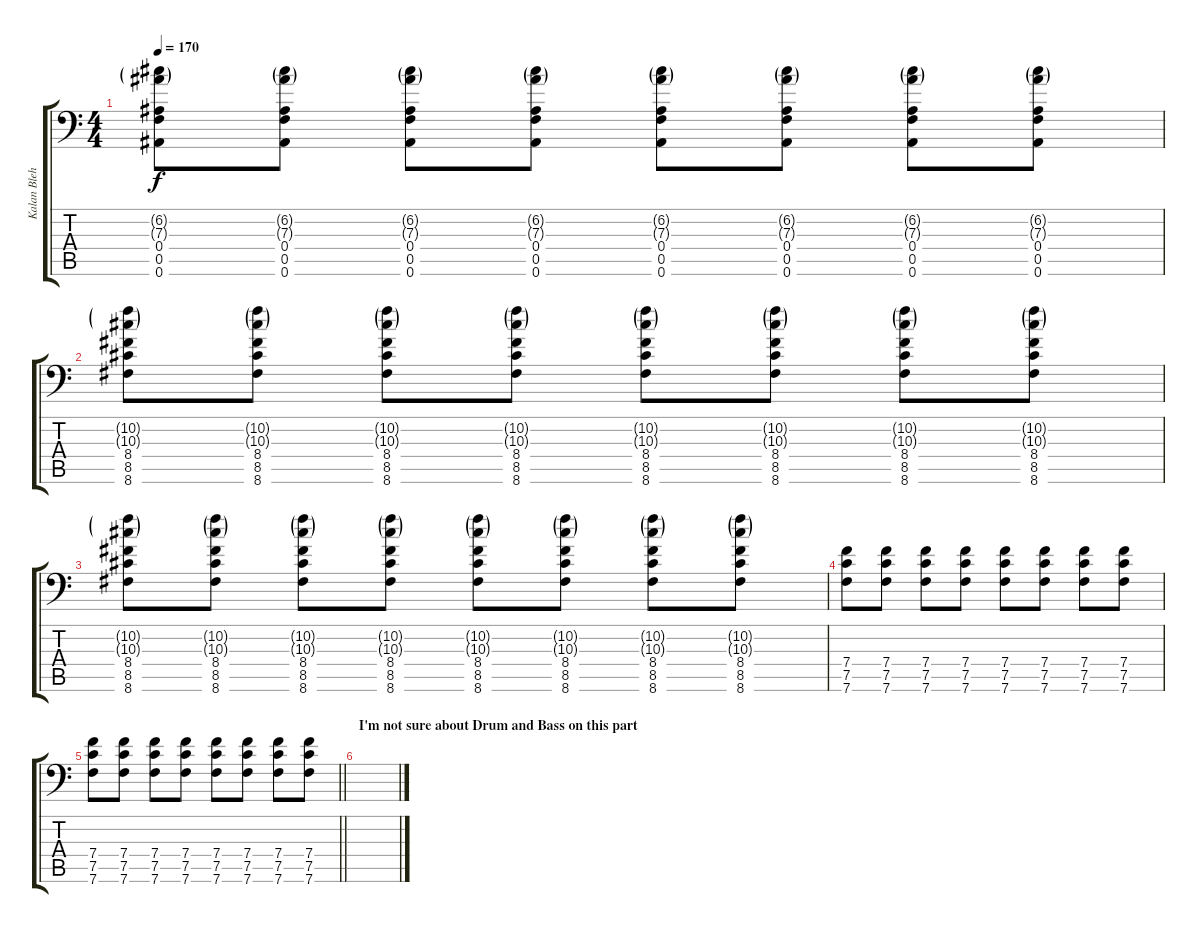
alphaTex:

\track ("Kalan Blehm - Rhythm" "Kalan Bleh") {instrument distortionguitar}
\staff {score tabs}
\tuning (C4 G3 Eb3 Bb2 F2 Bb1) {hide}
\ts (4 4)
\tempo 170
\clef f4
\ks c
(6.2{g} 7.3{g} 0.4 0.5 0.6).8{dy f} (6.2{g} 7.3{g} 0.4 0.5 0.6).8 (6.2{g} 7.3{g} 0.4 0.5 0.6).8 (6.2{g} 7.3{g} 0.4 0.5 0.6).8 (6.2{g} 7.3{g} 0.4 0.5 0.6).8 (6.2{g} 7.3{g} 0.4 0.5 0.6).8 (6.2{g} 7.3{g} 0.4 0.5 0.6).8 (6.2{g} 7.3{g} 0.4 0.5 0.6).8 |
(10.2{g} 10.3{g} 8.4 8.5 8.6).8 (10.2{g} 10.3{g} 8.4 8.5 8.6).8 (10.2{g} 10.3{g} 8.4 8.5 8.6).8 (10.2{g} 10.3{g} 8.4 8.5 8.6).8 (10.2{g} 10.3{g} 8.4 8.5 8.6).8 (10.2{g} 10.3{g} 8.4 8.5 8.6).8 (10.2{g} 10.3{g} 8.4 8.5 8.6).8 (10.2{g} 10.3{g} 8.4 8.5 8.6).8 |
(10.2{g} 10.3{g} 8.4 8.5 8.6).8 (10.2{g} 10.3{g} 8.4 8.5 8.6).8 (10.2{g} 10.3{g} 8.4 8.5 8.6).8 (10.2{g} 10.3{g} 8.4 8.5 8.6).8 (10.2{g} 10.3{g} 8.4 8.5 8.6).8 (10.2{g} 10.3{g} 8.4 8.5 8.6).8 (10.2{g} 10.3{g} 8.4 8.5 8.6).8 (10.2{g} 10.3{g} 8.4 8.5 8.6).8 |
(7.4 7.5 7.6).8 (7.4 7.5 7.6).8 (7.4 7.5 7.6).8 (7.4 7.5 7.6).8 (7.4 7.5 7.6).8 (7.4 7.5 7.6).8 (7.4 7.5 7.6).8 (7.4 7.5 7.6).8 |
\barLineRight lightlight
(7.4 7.5 7.6).8 (7.4 7.5 7.6).8 (7.4 7.5 7.6).8 (7.4 7.5 7.6).8 (7.4 7.5 7.6).8 (7.4 7.5 7.6).8 (7.4 7.5 7.6).8 (7.4 7.5 7.6).8 |
\section ("" "I'm not sure about Drum and Bass on this part")
